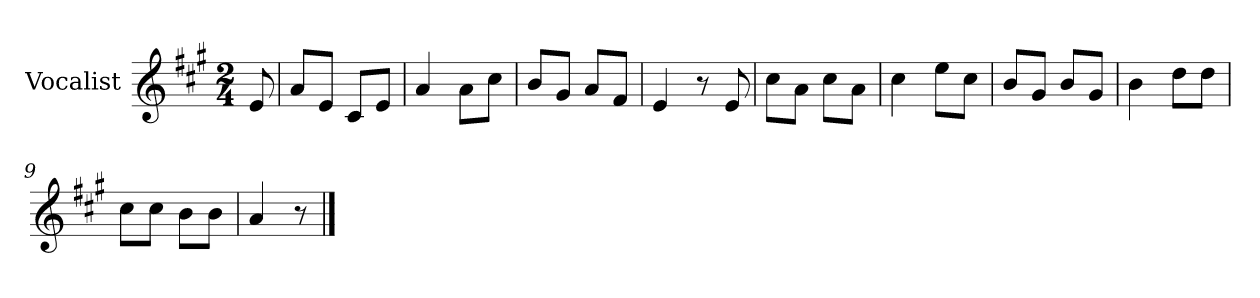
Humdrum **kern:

**kern
*part1
*staff1
*I"Vocalist
*k[f#c#g#]
*A:
*M2/4
=
8e
=1
8aL
8eJ
8c#L
8eJ
=2
4a
8aL
8cc#J
=3
8bL
8g#J
8aL
8f#J
=4
4e
8r
8e
=5
8cc#L
8aJ
8cc#L
8aJ
=6
4cc#
8eeL
8cc#J
=7
8bL
8g#J
8bL
8g#J
=8
4b
8ddL
8ddJ
=9
8cc#L
8cc#J
8bL
8bJ
=10
4a
8r
==
*-
